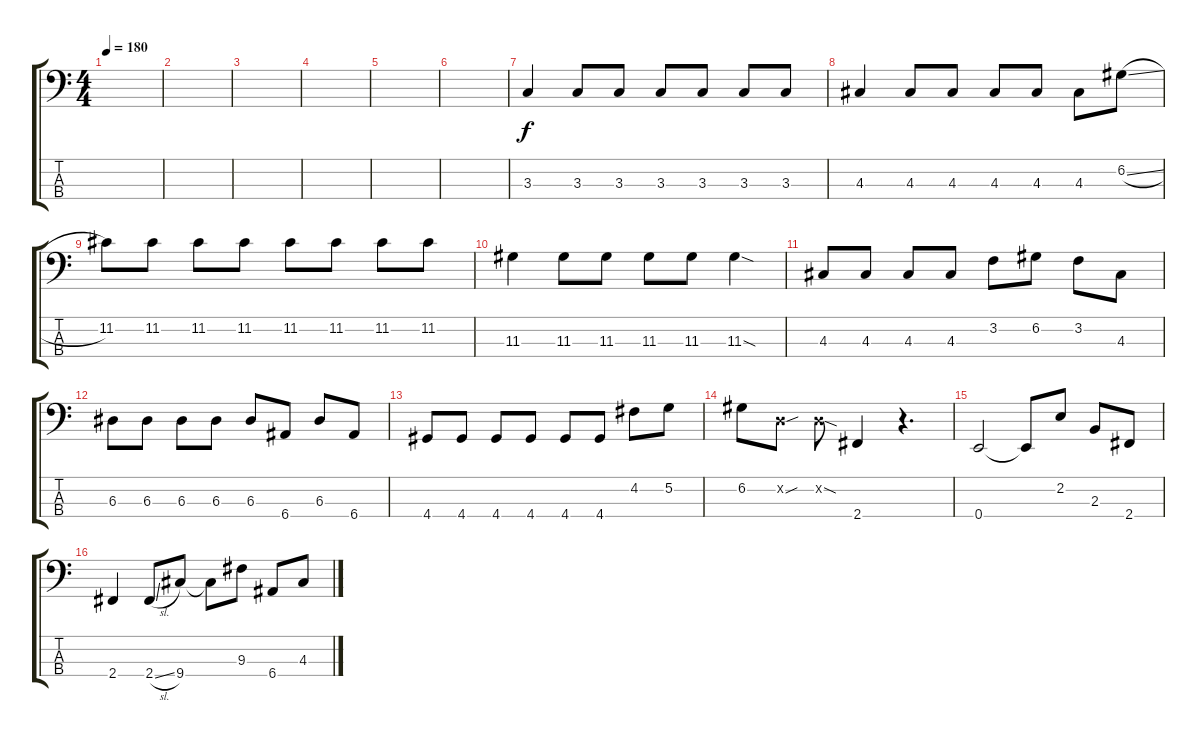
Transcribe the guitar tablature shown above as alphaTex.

\track "" {instrument electricbassfinger}
\staff {score tabs}
\tuning (G2 D2 A1 E1) {hide}
\ts (4 4)
\tempo 180
\clef f4
\ks c
|
|
|
|
|
|
3.3.4 3.3.8 3.3.8 3.3.8 3.3.8 3.3.8 3.3.8 |
4.3.4 4.3.8 4.3.8 4.3.8 4.3.8 4.3.8 6.2{sl}.8 |
11.2.8 11.2.8 11.2.8 11.2.8 11.2.8 11.2.8 11.2.8 11.2.8 |
11.3.4 11.3.8 11.3.8 11.3.8 11.3.8 11.3{sod}.4 |
4.3.8 4.3.8 4.3.8 4.3.8 3.2.8 6.2.8 3.2.8 4.3.8 |
6.3.8 6.3.8 6.3.8 6.3.8 6.3.8 6.4.8 6.3.8 6.4.8 |
4.4.8 4.4.8 4.4.8 4.4.8 4.4.8 4.4.8 4.2.8 5.2.8 |
6.2.8 0.2{sou x}.8 0.2{sod x}.8 2.4.4 r.4{d} |
0.4.2 0.4{t}.8 2.2.8 2.3.8 2.4.8 |
2.4.4 2.4{sl}.8 9.4.8 9.4{t}.8 9.3.8 6.4.8 4.3.8
